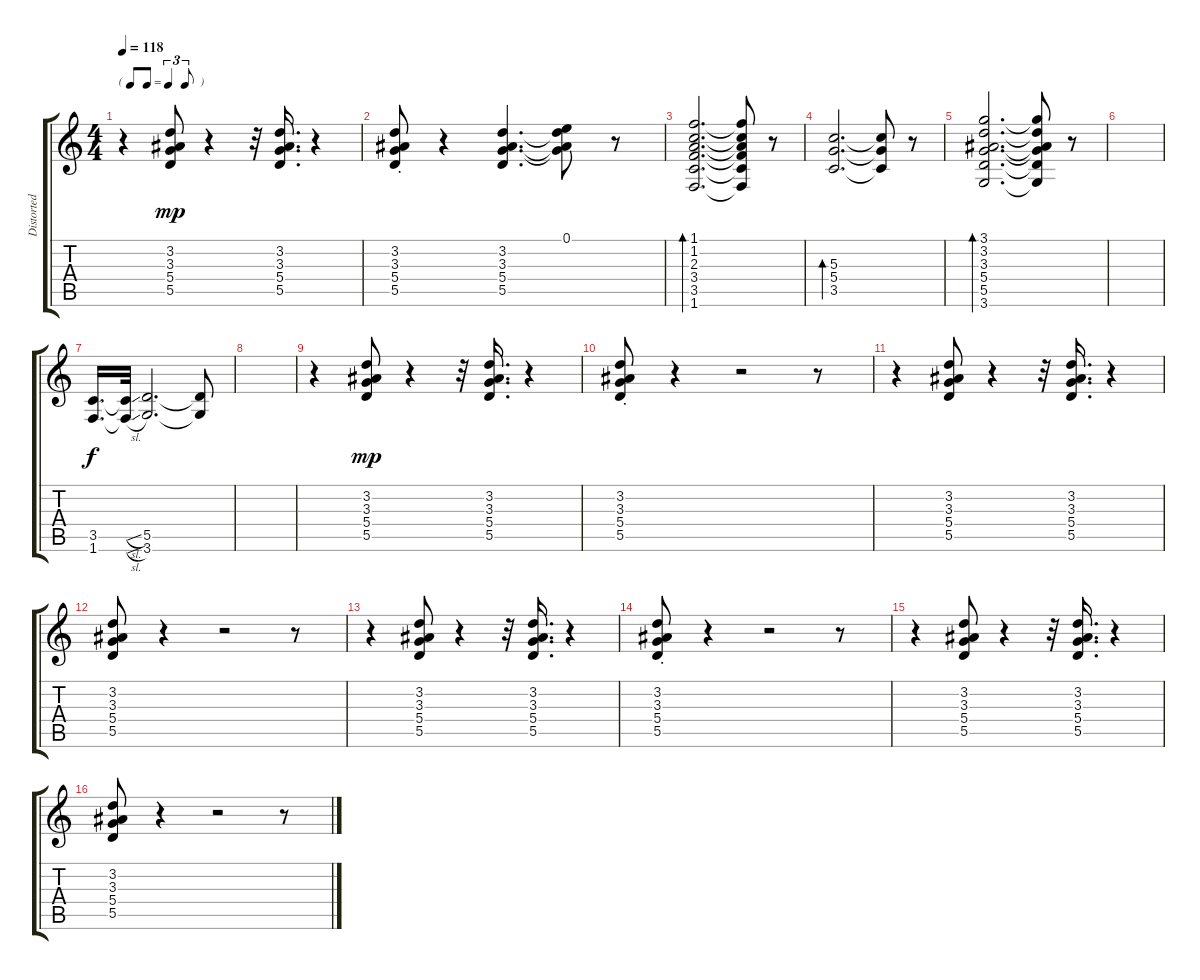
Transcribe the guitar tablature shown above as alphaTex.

\track ("Distorted organ/Guitar" "Distorted ") {instrument distortionguitar}
\staff {score tabs}
\tuning (E4 B3 G3 D3 A2 E2) {hide}
\ts (4 4)
\tf triplet8th
\tempo 118
\clef g2
\ks c
r.4{dy mp} (3.2 3.3 5.4 5.5).8 r.4 r.32 (3.2 3.3 5.4 5.5).16{d} r.4 |
(3.2{st} 3.3{st} 5.4{st} 5.5).8 r.4 (3.2 3.3 5.4 5.5).4{d} (0.1 3.2{t} 3.3{t} 5.4{t}).8 r.8 |
(1.1 1.2 2.3 3.4 3.5 1.6).2{d bd 240} (1.1{t} 1.2{t} 2.3{t} 3.4{t} 3.5{t} 1.6{t}).8 r.8 |
(5.3 5.4 3.5).2{d bd 480} (5.3{t} 5.4{t} 3.5{t}).8 r.8 |
(3.1 3.2 3.3 5.4 5.5 3.6).2{d bd 240} (3.1{t} 3.2{t} 3.3{t} 5.4{t} 5.5{t} 3.6{t}).8 r.8 |
|
(3.5 1.6).16{d dy f} (3.5{sl t} 1.6{sl t}).32 (5.5 3.6).2{d} (5.5{t} 3.6{t}).8 |
|
r.4 (3.2 3.3 5.4 5.5).8{dy mp} r.4 r.32 (3.2 3.3 5.4 5.5).16{d} r.4 |
(3.2 3.3 5.4{st} 5.5).8 r.4 r.2 r.8 |
r.4 (3.2 3.3 5.4 5.5).8 r.4 r.32 (3.2 3.3 5.4 5.5).16{d} r.4 |
(3.2 3.3 5.4 5.5).8 r.4 r.2 r.8 |
r.4 (3.2 3.3 5.4 5.5).8 r.4 r.32 (3.2 3.3 5.4 5.5).16{d} r.4 |
(3.2 3.3 5.4{st} 5.5).8 r.4 r.2 r.8 |
r.4 (3.2 3.3 5.4 5.5).8 r.4 r.32 (3.2 3.3 5.4 5.5).16{d} r.4 |
(3.2 3.3 5.4 5.5).8 r.4 r.2 r.8
